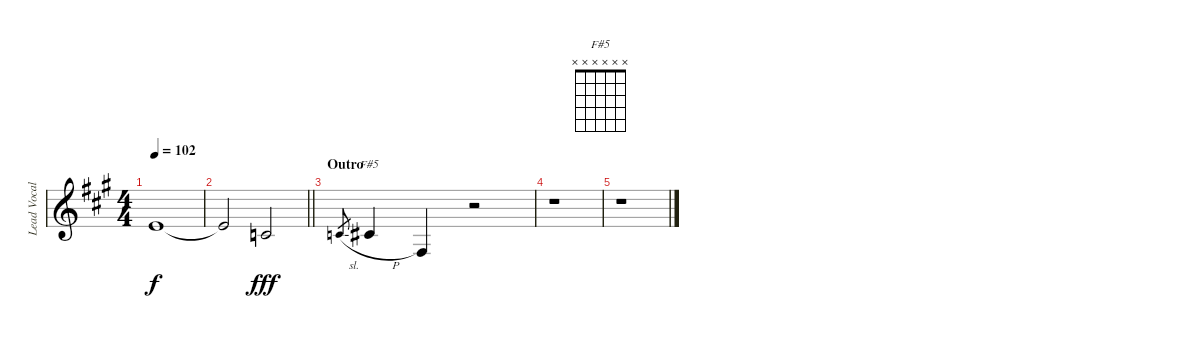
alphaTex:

\track ("Lead Vocal" "Lead Vocal") {instrument lead6voice}
\staff {score}
\tuning (E4 B3 G3 D3 A2 E2) {hide}
\chord ("F#5" x x x x x x)
\ts (4 4)
\tempo 102
\clef g2
\ks f#minor
5.2{t}.1{dy f} |
\barLineRight lightlight
5.2{t}.2 1.2.2{dy fff} |
\section ("" "Outro")
10.4{sl}.8{gr} 11.4{h}.4{ch "F#5"} 4.4.4 r.2 |
r.1 |
r.1
